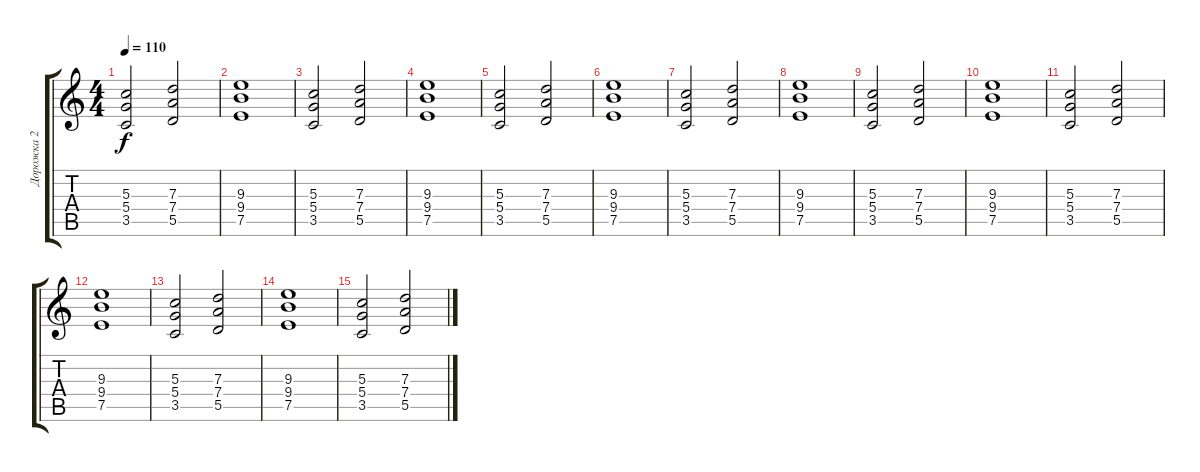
\track ("Дорожка 2" "Дорожка 2") {instrument distortionguitar}
\staff {score tabs}
\tuning (E4 B3 G3 D3 A2 E2) {hide}
\ts (4 4)
\tempo 110
\clef g2
\ks c
(5.3 5.4 3.5).2{dy f} (7.3 7.4 5.5).2 |
(9.3 9.4 7.5).1 |
(5.3 5.4 3.5).2 (7.3 7.4 5.5).2 |
(9.3 9.4 7.5).1 |
(5.3 5.4 3.5).2 (7.3 7.4 5.5).2 |
(9.3 9.4 7.5).1 |
(5.3 5.4 3.5).2 (7.3 7.4 5.5).2 |
(9.3 9.4 7.5).1{volume 12} |
(5.3 5.4 3.5).2{volume 10} (7.3 7.4 5.5).2 |
(9.3 9.4 7.5).1{volume 8} |
(5.3 5.4 3.5).2{volume 6} (7.3 7.4 5.5).2 |
(9.3 9.4 7.5).1{volume 4} |
(5.3 5.4 3.5).2{volume 2} (7.3 7.4 5.5).2 |
(9.3 9.4 7.5).1{volume 0} |
(5.3 5.4 3.5).2 (7.3 7.4 5.5).2
